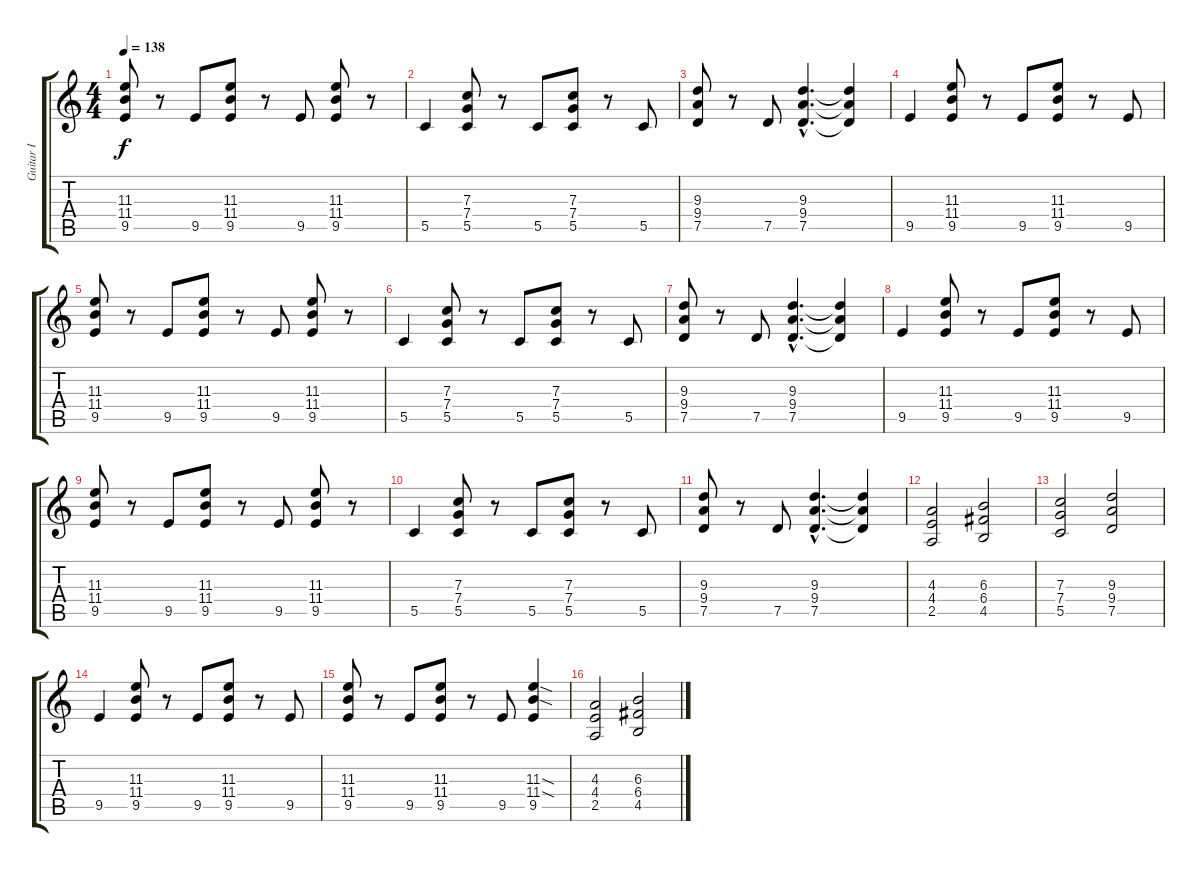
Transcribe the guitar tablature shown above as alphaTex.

\track ("Guitar I" "Guitar I") {instrument distortionguitar}
\staff {score tabs}
\tuning (D4 A3 F3 C3 G2 D2) {hide}
\ts (4 4)
\tempo 138
\clef g2
\ks c
(11.3 11.4 9.5).8{dy f} r.8 9.5.8 (11.3 11.4 9.5).8 r.8 9.5.8 (11.3 11.4 9.5).8 r.8 |
5.5.4 (7.3 7.4 5.5).8 r.8 5.5.8 (7.3 7.4 5.5).8 r.8 5.5.8 |
(9.3 9.4 7.5).8 r.8 7.5.8 (9.3{hac} 9.4{hac} 7.5{hac}).4{d} (9.3{t} 9.4{t} 7.5{t}).4 |
9.5.4 (11.3 11.4 9.5).8 r.8 9.5.8 (11.3 11.4 9.5).8 r.8 9.5.8 |
(11.3 11.4 9.5).8 r.8 9.5.8 (11.3 11.4 9.5).8 r.8 9.5.8 (11.3 11.4 9.5).8 r.8 |
5.5.4 (7.3 7.4 5.5).8 r.8 5.5.8 (7.3 7.4 5.5).8 r.8 5.5.8 |
(9.3 9.4 7.5).8 r.8 7.5.8 (9.3{hac} 9.4{hac} 7.5{hac}).4{d} (9.3{t} 9.4{t} 7.5{t}).4 |
9.5.4 (11.3 11.4 9.5).8 r.8 9.5.8 (11.3 11.4 9.5).8 r.8 9.5.8 |
(11.3 11.4 9.5).8 r.8 9.5.8 (11.3 11.4 9.5).8 r.8 9.5.8 (11.3 11.4 9.5).8 r.8 |
5.5.4 (7.3 7.4 5.5).8 r.8 5.5.8 (7.3 7.4 5.5).8 r.8 5.5.8 |
(9.3 9.4 7.5).8 r.8 7.5.8 (9.3{hac} 9.4{hac} 7.5{hac}).4{d} (9.3{t} 9.4{t} 7.5{t}).4 |
(4.3 4.4 2.5).2 (6.3 6.4 4.5).2 |
(7.3 7.4 5.5).2 (9.3 9.4 7.5).2 |
9.5.4 (11.3 11.4 9.5).8 r.8 9.5.8 (11.3 11.4 9.5).8 r.8 9.5.8 |
(11.3 11.4 9.5).8 r.8 9.5.8 (11.3 11.4 9.5).8 r.8 9.5.8 (11.3{sod} 11.4{sod} 9.5).4 |
(4.3 4.4 2.5).2 (6.3 6.4 4.5).2
